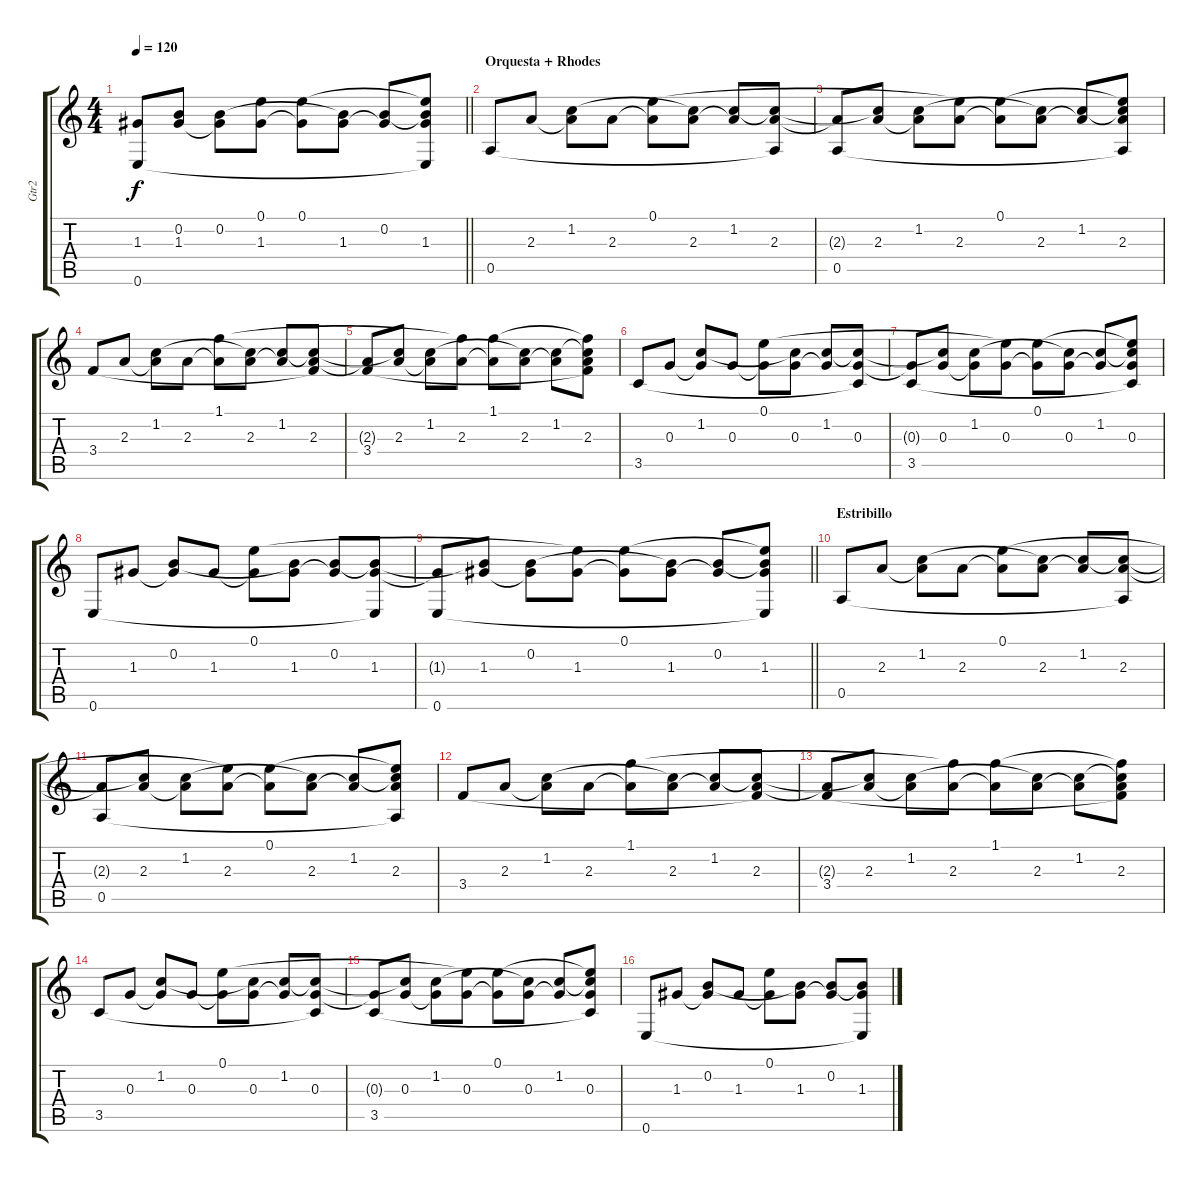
\track ("Gtr2" "Gtr2") {instrument electricguitarjazz}
\staff {score tabs}
\tuning (E4 B3 G3 D3 A2 E2) {hide}
\ts (4 4)
\tempo 120
\clef g2
\barLineRight lightlight
\ks c
(1.3{t} 0.6).8{dy f} (0.2{t} 1.3).8 (0.2 1.3{t}).8 (0.1{t} 1.3).8 (0.1 1.3{t}).8 (0.2{t} 1.3).8 (0.2 1.3{t}).8 (0.1{t} 0.2{t} 1.3 0.6{t}).8 |
\section ("" "Orquesta + Rhodes")
0.5.8 2.3.8 (1.2 2.3{t}).8 2.3.8 (0.1 2.3{t}).8 (1.2{t} 2.3).8 (1.2 2.3{t}).8 (1.2{t} 2.3 0.5{t}).8 |
(2.3{t} 0.5).8 (1.2{t} 2.3).8 (1.2 2.3{t}).8 (0.1{t} 2.3).8 (0.1 2.3{t}).8 (1.2{t} 2.3).8 (1.2 2.3{t}).8 (0.1{t} 1.2{t} 2.3 0.5{t}).8 |
3.4.8 2.3.8 (1.2 2.3{t}).8 2.3.8 (1.1 2.3{t}).8 (1.2{t} 2.3).8 (1.2 2.3{t}).8 (1.2{t} 2.3 3.4{t}).8 |
(2.3{t} 3.4).8 (1.2{t} 2.3).8 (1.2 2.3{t}).8 (1.1{t} 2.3).8 (1.1 2.3{t}).8 (1.2{t} 2.3).8 (1.2 2.3{t}).8 (1.1{t} 1.2{t} 2.3 3.4{t}).8 |
3.5.8 0.3.8 (1.2 0.3{t}).8 0.3.8 (0.1 0.3{t}).8 (1.2{t} 0.3).8 (1.2 0.3{t}).8 (1.2{t} 0.3 3.5{t}).8 |
(0.3{t} 3.5).8 (1.2{t} 0.3).8 (1.2 0.3{t}).8 (0.1{t} 0.3).8 (0.1 0.3{t}).8 (1.2{t} 0.3).8 (1.2 0.3{t}).8 (0.1{t} 1.2{t} 0.3 3.5{t}).8 |
0.6.8 1.3.8 (0.2 1.3{t}).8 1.3.8 (0.1 1.3{t}).8 (0.2{t} 1.3).8 (0.2 1.3{t}).8 (0.2{t} 1.3 0.6{t}).8 |
\barLineRight lightlight
(1.3{t} 0.6).8 (0.2{t} 1.3).8 (0.2 1.3{t}).8 (0.1{t} 1.3).8 (0.1 1.3{t}).8 (0.2{t} 1.3).8 (0.2 1.3{t}).8 (0.1{t} 0.2{t} 1.3 0.6{t}).8 |
\section ("" "Estribillo")
0.5.8 2.3.8 (1.2 2.3{t}).8 2.3.8 (0.1 2.3{t}).8 (1.2{t} 2.3).8 (1.2 2.3{t}).8 (1.2{t} 2.3 0.5{t}).8 |
(2.3{t} 0.5).8 (1.2{t} 2.3).8 (1.2 2.3{t}).8 (0.1{t} 2.3).8 (0.1 2.3{t}).8 (1.2{t} 2.3).8 (1.2 2.3{t}).8 (0.1{t} 1.2{t} 2.3 0.5{t}).8 |
3.4.8 2.3.8 (1.2 2.3{t}).8 2.3.8 (1.1 2.3{t}).8 (1.2{t} 2.3).8 (1.2 2.3{t}).8 (1.2{t} 2.3 3.4{t}).8 |
(2.3{t} 3.4).8 (1.2{t} 2.3).8 (1.2 2.3{t}).8 (1.1{t} 2.3).8 (1.1 2.3{t}).8 (1.2{t} 2.3).8 (1.2 2.3{t}).8 (1.1{t} 1.2{t} 2.3 3.4{t}).8 |
3.5.8 0.3.8 (1.2 0.3{t}).8 0.3.8 (0.1 0.3{t}).8 (1.2{t} 0.3).8 (1.2 0.3{t}).8 (1.2{t} 0.3 3.5{t}).8 |
(0.3{t} 3.5).8 (1.2{t} 0.3).8 (1.2 0.3{t}).8 (0.1{t} 0.3).8 (0.1 0.3{t}).8 (1.2{t} 0.3).8 (1.2 0.3{t}).8 (0.1{t} 1.2{t} 0.3 3.5{t}).8 |
0.6.8 1.3.8 (0.2 1.3{t}).8 1.3.8 (0.1 1.3{t}).8 (0.2{t} 1.3).8 (0.2 1.3{t}).8 (0.2{t} 1.3 0.6{t}).8
